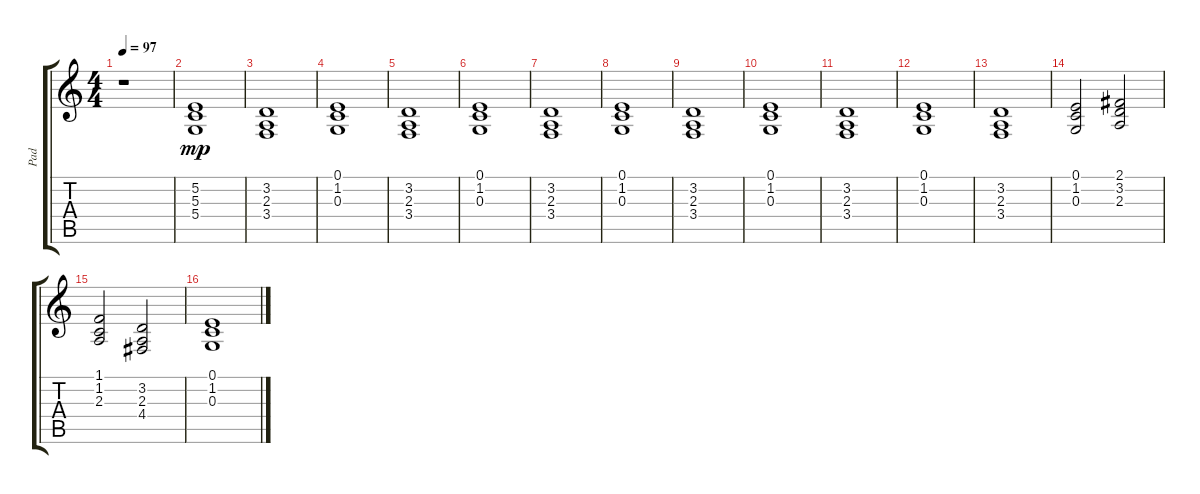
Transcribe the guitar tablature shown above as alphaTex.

\track ("Pad                 " "Pad       ") {instrument pad2warm}
\staff {score tabs}
\tuning (E4 B3 G3 D3 A2 E2) {hide}
\ts (4 4)
\tempo 97
\clef g2
\ks c
r.1{dy mp instrument pad2warm} |
(5.2 5.3 5.4).1 |
(3.2 2.3 3.4).1 |
(0.1 1.2 0.3).1 |
(3.2 2.3 3.4).1 |
(0.1 1.2 0.3).1 |
(3.2 2.3 3.4).1 |
(0.1 1.2 0.3).1 |
(3.2 2.3 3.4).1 |
(0.1 1.2 0.3).1 |
(3.2 2.3 3.4).1 |
(0.1 1.2 0.3).1 |
(3.2 2.3 3.4).1 |
(0.1 1.2 0.3).2 (2.1 3.2 2.3).2 |
(1.1 1.2 2.3).2 (3.2 2.3 4.4).2 |
(0.1 1.2 0.3).1
